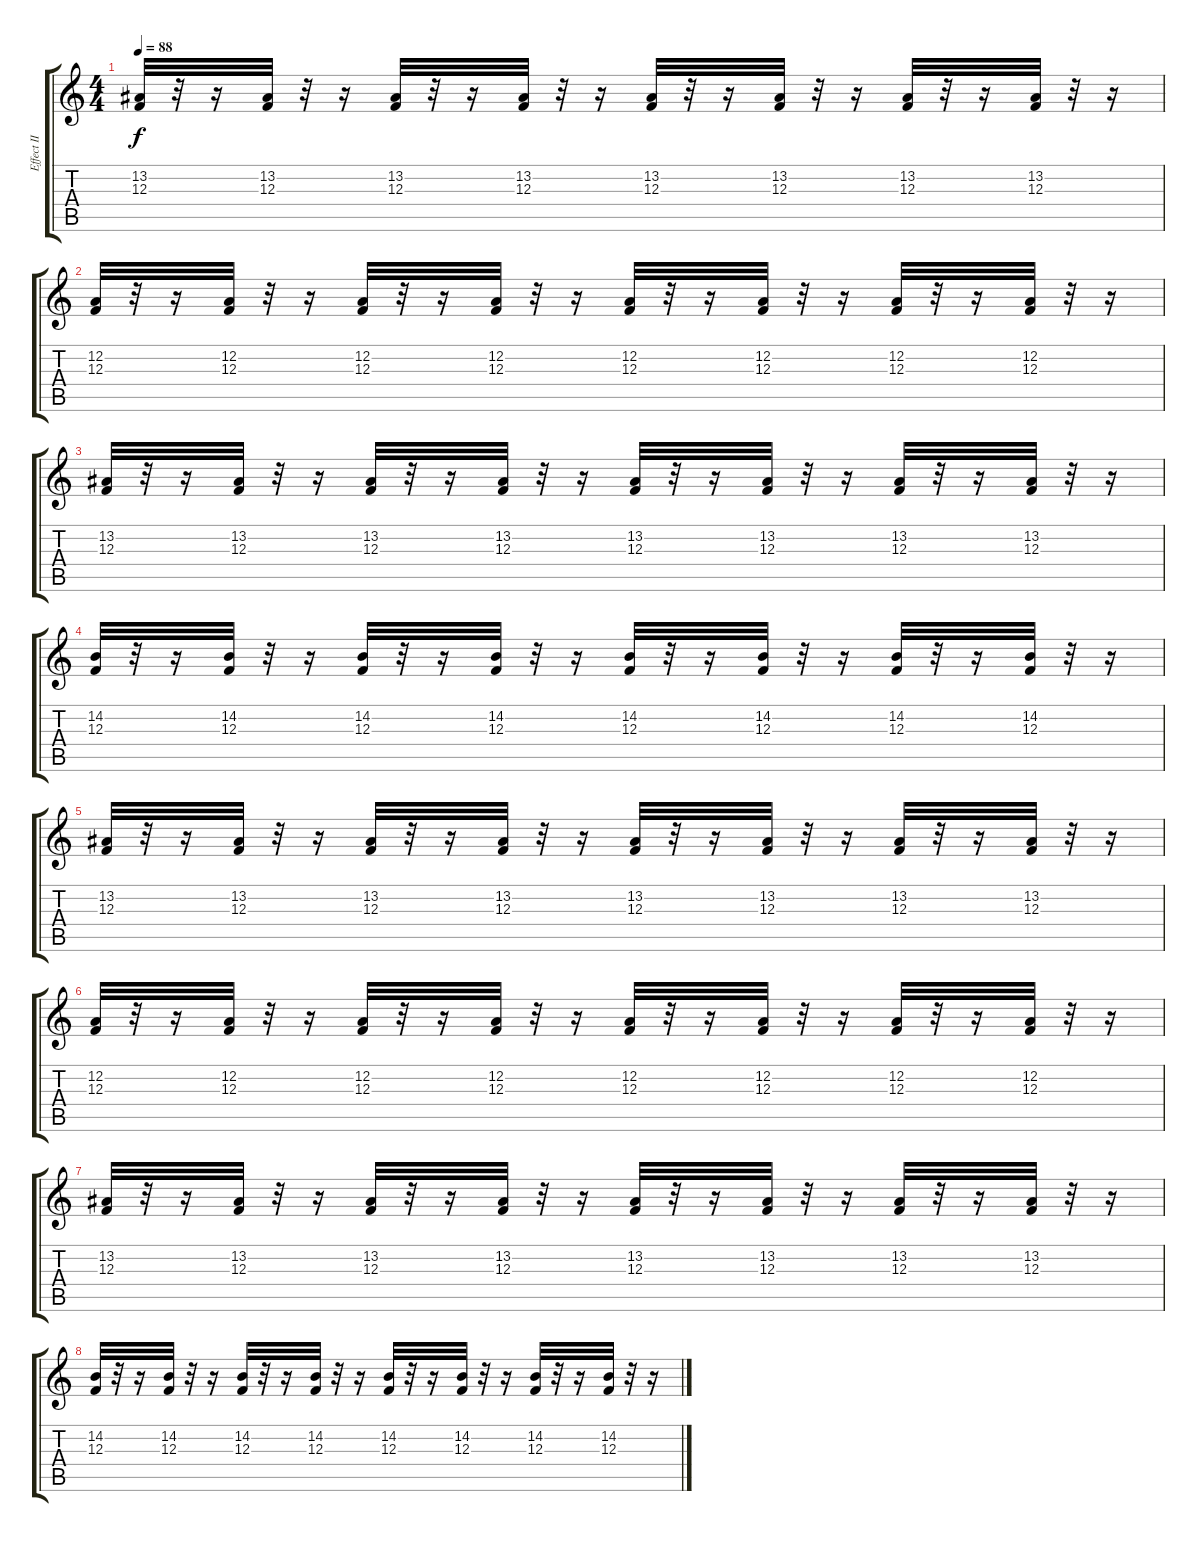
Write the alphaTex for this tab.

\track ("Effect II" "Effect II") {instrument stringensemble1}
\staff {score tabs}
\tuning (D4 A3 F3 C3 G2 D2) {hide}
\ts (4 4)
\tempo 88
\clef g2
\ks c
(13.2 12.3).32{dy f} r.32 r.16 (13.2 12.3).32 r.32 r.16 (13.2 12.3).32 r.32 r.16 (13.2 12.3).32 r.32 r.16 (13.2 12.3).32 r.32 r.16 (13.2 12.3).32 r.32 r.16 (13.2 12.3).32 r.32 r.16 (13.2 12.3).32 r.32 r.16 |
(12.2 12.3).32 r.32 r.16 (12.2 12.3).32 r.32 r.16 (12.2 12.3).32 r.32 r.16 (12.2 12.3).32 r.32 r.16 (12.2 12.3).32 r.32 r.16 (12.2 12.3).32 r.32 r.16 (12.2 12.3).32 r.32 r.16 (12.2 12.3).32 r.32 r.16 |
(13.2 12.3).32 r.32 r.16 (13.2 12.3).32 r.32 r.16 (13.2 12.3).32 r.32 r.16 (13.2 12.3).32 r.32 r.16 (13.2 12.3).32 r.32 r.16 (13.2 12.3).32 r.32 r.16 (13.2 12.3).32 r.32 r.16 (13.2 12.3).32 r.32 r.16 |
(14.2 12.3).32 r.32 r.16 (14.2 12.3).32 r.32 r.16 (14.2 12.3).32 r.32 r.16 (14.2 12.3).32 r.32 r.16 (14.2 12.3).32 r.32 r.16 (14.2 12.3).32 r.32 r.16 (14.2 12.3).32 r.32 r.16 (14.2 12.3).32 r.32 r.16 |
(13.2 12.3).32 r.32 r.16 (13.2 12.3).32 r.32 r.16 (13.2 12.3).32 r.32 r.16 (13.2 12.3).32 r.32 r.16 (13.2 12.3).32 r.32 r.16 (13.2 12.3).32 r.32 r.16 (13.2 12.3).32 r.32 r.16 (13.2 12.3).32 r.32 r.16 |
(12.2 12.3).32 r.32 r.16 (12.2 12.3).32 r.32 r.16 (12.2 12.3).32 r.32 r.16 (12.2 12.3).32 r.32 r.16 (12.2 12.3).32 r.32 r.16 (12.2 12.3).32 r.32 r.16 (12.2 12.3).32 r.32 r.16 (12.2 12.3).32 r.32 r.16 |
(13.2 12.3).32 r.32 r.16 (13.2 12.3).32 r.32 r.16 (13.2 12.3).32 r.32 r.16 (13.2 12.3).32 r.32 r.16 (13.2 12.3).32 r.32 r.16 (13.2 12.3).32 r.32 r.16 (13.2 12.3).32 r.32 r.16 (13.2 12.3).32 r.32 r.16 |
(14.2 12.3).32 r.32 r.16 (14.2 12.3).32 r.32 r.16 (14.2 12.3).32 r.32 r.16 (14.2 12.3).32 r.32 r.16 (14.2 12.3).32 r.32 r.16 (14.2 12.3).32 r.32 r.16 (14.2 12.3).32 r.32 r.16 (14.2 12.3).32 r.32 r.16
